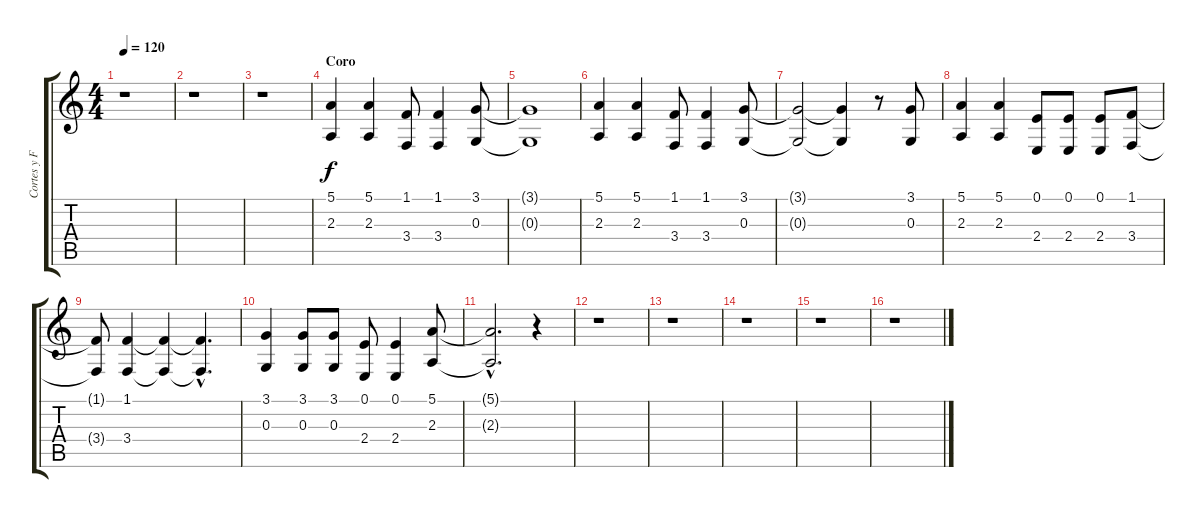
\track ("Cortes y Flores" "Cortes y F") {instrument harpsichord}
\staff {score tabs}
\tuning (E4 B3 G3 D3 A2 E2) {hide}
\ts (4 4)
\tempo 120
\clef g2
\ks c
r.1{dy f} |
r.1 |
r.1 |
\section ("" "Coro")
(5.1 2.3).4 (5.1 2.3).4 (1.1 3.4).8 (1.1 3.4).4 (3.1 0.3).8 |
(3.1{t} 0.3{t}).1 |
(5.1 2.3).4 (5.1 2.3).4 (1.1 3.4).8 (1.1 3.4).4 (3.1 0.3).8 |
(3.1{t} 0.3{t}).2 (3.1{t} 0.3{t}).4 r.8 (3.1 0.3).8 |
(5.1 2.3).4 (5.1 2.3).4 (0.1 2.4).8 (0.1 2.4).8 (0.1 2.4).8 (1.1 3.4).8 |
(1.1{t} 3.4{t}).8 (1.1 3.4).4 (1.1{t} 3.4{t}).4 (1.1{hac t} 3.4{hac t}).4{d} |
(3.1 0.3).4 (3.1 0.3).8 (3.1 0.3).8 (0.1 2.4).8 (0.1 2.4).4 (5.1 2.3).8 |
(5.1{hac t} 2.3{hac t}).2{d} r.4 |
r.1 |
r.1 |
r.1 |
r.1 |
r.1
